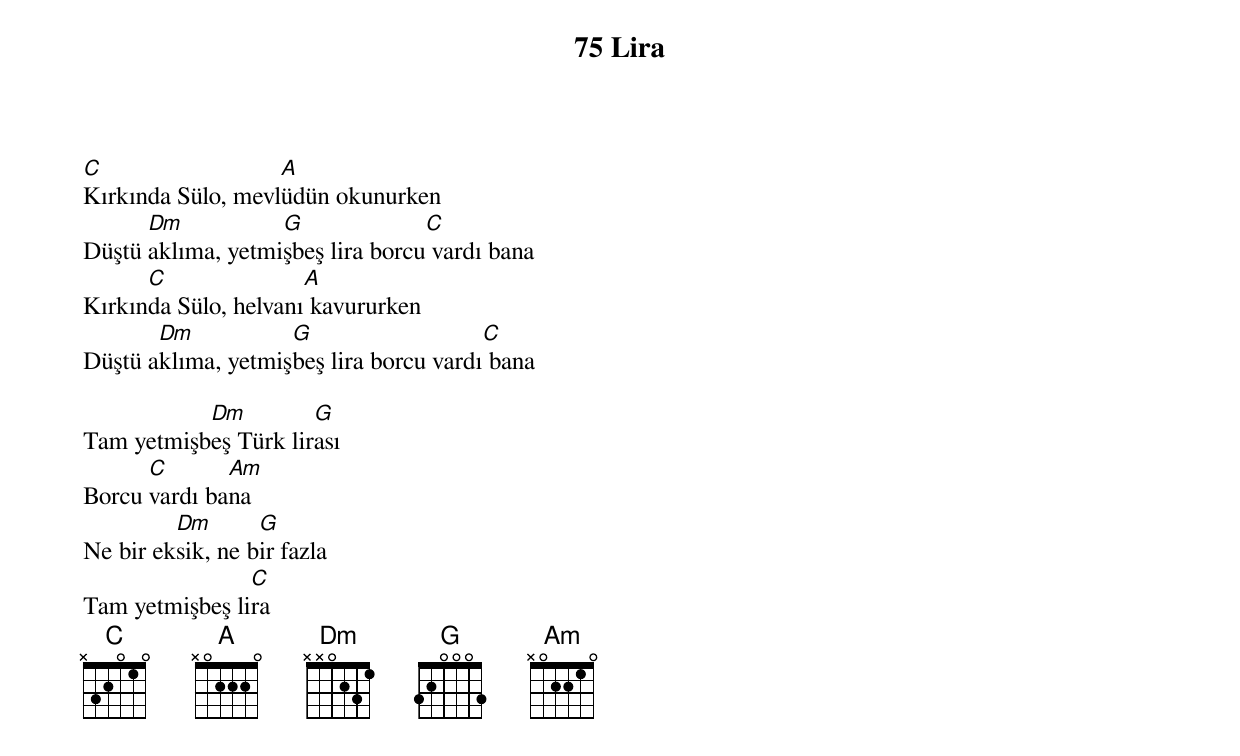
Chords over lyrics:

{title: 75 Lira}
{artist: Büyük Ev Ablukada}

C                  A
Kırkında Sülo, mevlüdün okunurken
      Dm           G              C
Düştü aklıma, yetmişbeş lira borcu vardı bana
      C               A
Kırkında Sülo, helvanı kavururken
       Dm           G                   C
Düştü aklıma, yetmişbeş lira borcu vardı bana

           Dm         G
Tam yetmişbeş Türk lirası
      C       Am
Borcu vardı bana
         Dm       G
Ne bir eksik, ne bir fazla
                C
Tam yetmişbeş lira
